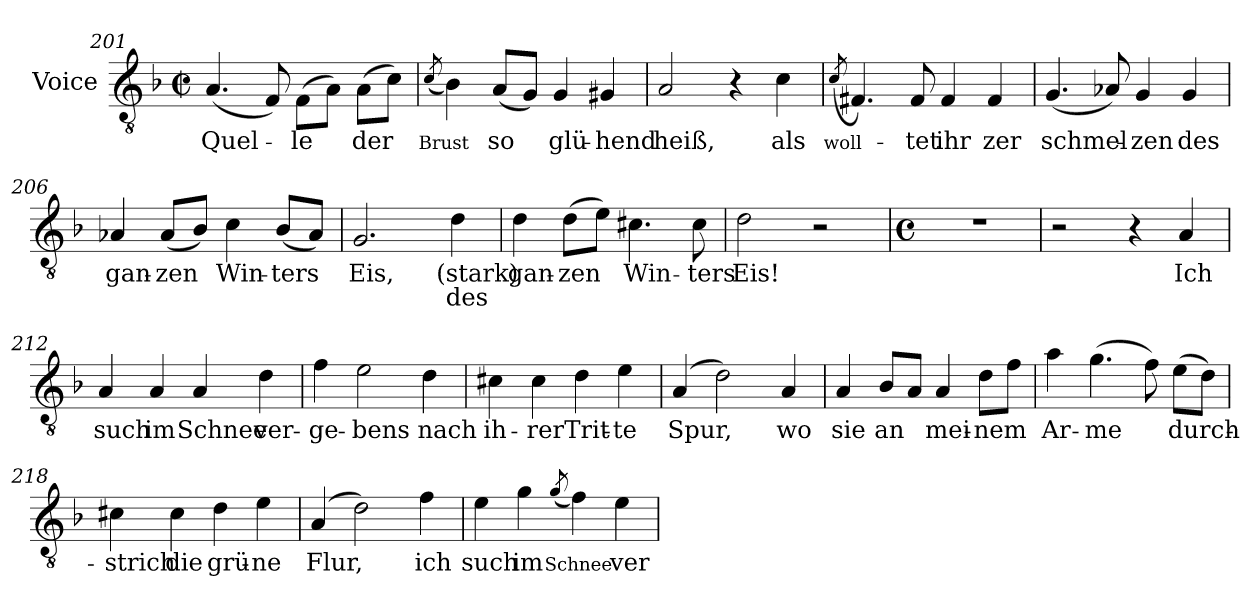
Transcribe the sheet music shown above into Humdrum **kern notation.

**kern	**text	**text
*part1	*part1	*part1
*staff1	*staff1	*staff1
*I"Voice	*	*
*clefGv2	*	*
*ITrd7c12	*	*
*k[b-]	*	*
*F:	*	*
*M2/2	*	*
*met(c|)	*	*
=201	=201	=201
!	!LO:LY:b:color=#000000	!
(4.AAi/	Quel-	.
8FFi/)	.	.
!	!LO:LY:b:color=#000000	!
(8FFi\L	-le	.
8AAi\J)	.	.
!	!LO:LY:b:color=#000000	!
(8AAi\L	der	.
8Ci\J)	.	.
!!LO:LB:g=z
=202	=202	=202
!	!LO:LY:b:color=#000000	!
(8qCi/	Brust	.
4BB-i\)	.	.
!	!LO:LY:b:color=#000000	!
(8AAi/L	so	.
8GGi/J)	.	.
!	!LO:LY:b:color=#000000	!
4GGi/	glü-	.
!	!LO:LY:b:color=#000000	!
4GG#Xi/	-hend	.
=203	=203	=203
!	!LO:LY:b:color=#000000	!
2AAi/	heiß,	.
4r	.	.
!	!LO:LY:b:color=#000000	!
4Ci\	als	.
=204	=204	=204
!	!LO:LY:b:color=#000000	!
(8qCi/	woll-	.
4.FF#Xi/)	.	.
!	!LO:LY:b:color=#000000	!
8FF#i/	-tet	.
!	!LO:LY:b:color=#000000	!
4FF#i/	ihr	.
!	!LO:LY:b:color=#000000	!
4FF#i/	zer	.
=205	=205	=205
!	!LO:LY:b:color=#000000	!
(4.GGi/	schmel-	.
8AA-Xi/)	.	.
!	!LO:LY:b:color=#000000	!
4GGi/	-zen	.
!	!LO:LY:b:color=#000000	!
4GGi/	des	.
=206	=206	=206
!	!LO:LY:b:color=#000000	!
4AA-Xi/	gan-	.
!	!LO:LY:b:color=#000000	!
(8AA-i/L	-zen	.
8BB-i/J)	.	.
!	!LO:LY:b:color=#000000	!
4Ci\	Win-	.
!	!LO:LY:b:color=#000000	!
(8BB-i/L	-ters	.
8AA-i/J)	.	.
=207	=207	=207
!	!LO:LY:b:color=#000000	!
2.GGi/	Eis,	.
!	!LO:LY:a:color=#000000	!LO:LY:b:color=#000000
4Di\	(stark)	des
!!LO:LB:g=z
=208	=208	=208
!	!LO:LY:b:color=#000000	!
4Di\	gan-	.
!	!LO:LY:b:color=#000000	!
(8Di\L	-zen	.
8Ei\J)	.	.
!	!LO:LY:b:color=#000000	!
4.C#Xi\	Win-	.
!	!LO:LY:b:color=#000000	!
8C#i\	-ters	.
=209	=209	=209
!	!LO:LY:b:color=#000000	!
2Di\	Eis!	.
2r	.	.
=210	=210	=210
*M4/4	*	*
*met(c)	*	*
1r	.	.
=211	=211	=211
2r	.	.
4r	.	.
!	!LO:LY:b:color=#000000	!
4AAi/	Ich	.
=212	=212	=212
!	!LO:LY:b:color=#000000	!
4AAi/	such	.
!	!LO:LY:b:color=#000000	!
4AAi/	im	.
!	!LO:LY:b:color=#000000	!
4AAi/	Schnee	.
!	!LO:LY:b:color=#000000	!
4Di\	ver-	.
=213	=213	=213
!	!LO:LY:b:color=#000000	!
4Fi\	-ge-	.
!	!LO:LY:b:color=#000000	!
2Ei\	-bens	.
!	!LO:LY:b:color=#000000	!
4Di\	nach	.
=214	=214	=214
!	!LO:LY:b:color=#000000	!
4C#Xi\	ih-	.
!	!LO:LY:b:color=#000000	!
4C#i\	-rer	.
!	!LO:LY:b:color=#000000	!
4Di\	Trit-	.
!	!LO:LY:b:color=#000000	!
4Ei\	-te	.
!!LO:LB:g=z
=215	=215	=215
!	!LO:LY:b:color=#000000	!
(4AAi/	Spur,	.
2Di\)	.	.
!	!LO:LY:b:color=#000000	!
4AAi/	wo	.
=216	=216	=216
!	!LO:LY:b:color=#000000	!
4AAi/	sie	.
!	!LO:LY:b:color=#000000	!
8BB-i/L	an	.
8AAi/J	.	.
!	!LO:LY:b:color=#000000	!
4AAi/	mei-	.
!	!LO:LY:b:color=#000000	!
8Di\L	-nem	.
8Fi\J	.	.
=217	=217	=217
!	!LO:LY:b:color=#000000	!
4Ai\	Ar-	.
!	!LO:LY:b:color=#000000	!
(4.Gi\	-me	.
8Fi\)	.	.
!	!LO:LY:b:color=#000000	!
(8Ei\L	durch-	.
8Di\J)	.	.
=218	=218	=218
!	!LO:LY:b:color=#000000	!
4C#Xi\	-strich	.
!	!LO:LY:b:color=#000000	!
4C#i\	die	.
!	!LO:LY:b:color=#000000	!
4Di\	grü-	.
!	!LO:LY:b:color=#000000	!
4Ei\	-ne	.
=219	=219	=219
!	!LO:LY:b:color=#000000	!
(4AAi/	Flur,	.
2Di\)	.	.
!	!LO:LY:b:color=#000000	!
4Fi\	ich	.
=220	=220	=220
!	!LO:LY:b:color=#000000	!
4Ei\	such	.
!	!LO:LY:b:color=#000000	!
4Gi\	im	.
!	!LO:LY:b:color=#000000	!
(8qGi/	Schnee	.
4Fi\)	.	.
!	!LO:LY:b:color=#000000	!
4Ei\	ver-	.
=	=	=
*-	*-	*-
